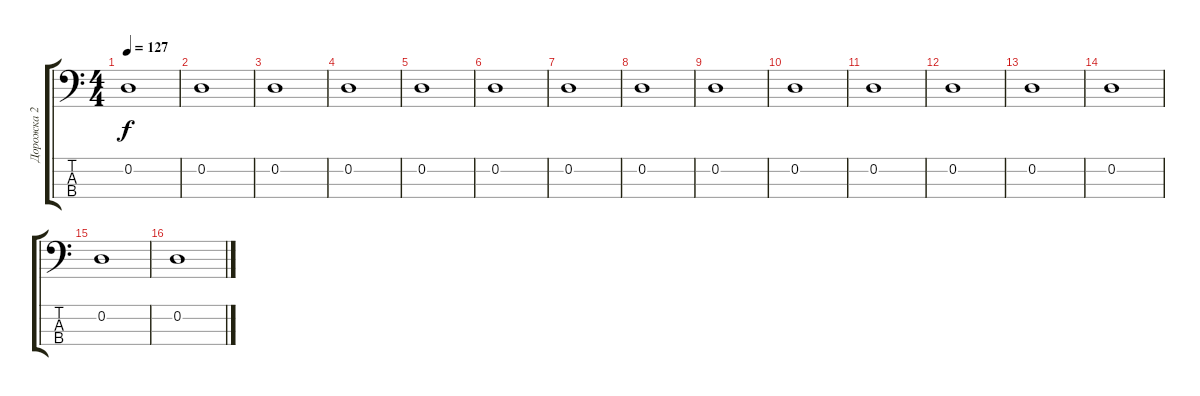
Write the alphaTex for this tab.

\track ("Дорожка 2" "Дорожка 2") {instrument electricbassfinger}
\staff {score tabs}
\tuning (G2 D2 A1 E1) {hide}
\ts (4 4)
\tempo 127
\clef f4
\ks c
0.2.1{dy f instrument electricbassfinger} |
0.2.1 |
0.2.1 |
0.2.1 |
0.2.1 |
0.2.1 |
0.2.1 |
0.2.1 |
0.2.1 |
0.2.1 |
0.2.1 |
0.2.1 |
0.2.1 |
0.2.1 |
0.2.1 |
0.2.1
